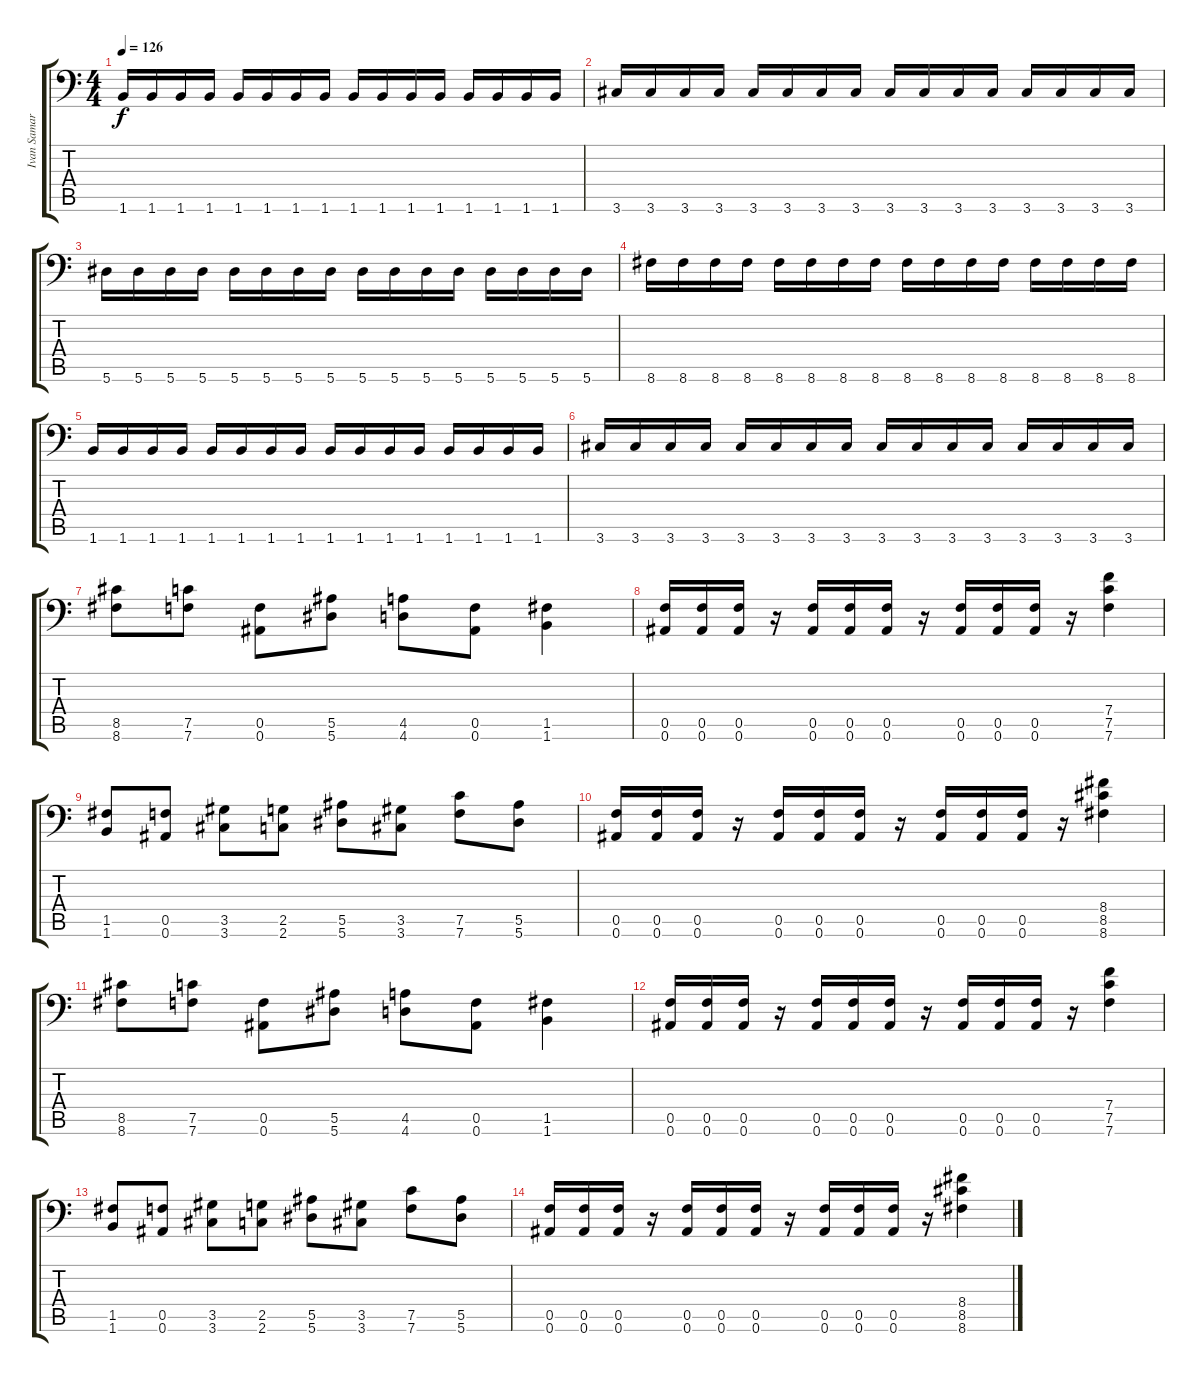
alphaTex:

\track ("Ivan Samarin" "Ivan Samar") {instrument distortionguitar}
\staff {score tabs}
\tuning (C4 G3 Eb3 Bb2 F2 Bb1) {hide}
\ts (4 4)
\tempo 126
\clef f4
\ks c
1.6.16{dy f} 1.6.16 1.6.16 1.6.16 1.6.16 1.6.16 1.6.16 1.6.16 1.6.16 1.6.16 1.6.16 1.6.16 1.6.16 1.6.16 1.6.16 1.6.16 |
3.6.16 3.6.16 3.6.16 3.6.16 3.6.16 3.6.16 3.6.16 3.6.16 3.6.16 3.6.16 3.6.16 3.6.16 3.6.16 3.6.16 3.6.16 3.6.16 |
5.6.16 5.6.16 5.6.16 5.6.16 5.6.16 5.6.16 5.6.16 5.6.16 5.6.16 5.6.16 5.6.16 5.6.16 5.6.16 5.6.16 5.6.16 5.6.16 |
8.6.16 8.6.16 8.6.16 8.6.16 8.6.16 8.6.16 8.6.16 8.6.16 8.6.16 8.6.16 8.6.16 8.6.16 8.6.16 8.6.16 8.6.16 8.6.16 |
1.6.16 1.6.16 1.6.16 1.6.16 1.6.16 1.6.16 1.6.16 1.6.16 1.6.16 1.6.16 1.6.16 1.6.16 1.6.16 1.6.16 1.6.16 1.6.16 |
3.6.16 3.6.16 3.6.16 3.6.16 3.6.16 3.6.16 3.6.16 3.6.16 3.6.16 3.6.16 3.6.16 3.6.16 3.6.16 3.6.16 3.6.16 3.6.16 |
(8.5 8.6).8 (7.5 7.6).8 (0.5 0.6).8 (5.5 5.6).8 (4.5 4.6).8 (0.5 0.6).8 (1.5 1.6).4 |
(0.5 0.6).16 (0.5 0.6).16 (0.5 0.6).16 r.16 (0.5 0.6).16 (0.5 0.6).16 (0.5 0.6).16 r.16 (0.5 0.6).16 (0.5 0.6).16 (0.5 0.6).16 r.16 (7.4 7.5 7.6).4 |
(1.5 1.6).8 (0.5 0.6).8 (3.5 3.6).8 (2.5 2.6).8 (5.5 5.6).8 (3.5 3.6).8 (7.5 7.6).8 (5.5 5.6).8 |
(0.5 0.6).16 (0.5 0.6).16 (0.5 0.6).16 r.16 (0.5 0.6).16 (0.5 0.6).16 (0.5 0.6).16 r.16 (0.5 0.6).16 (0.5 0.6).16 (0.5 0.6).16 r.16 (8.4 8.5 8.6).4 |
(8.5 8.6).8 (7.5 7.6).8 (0.5 0.6).8 (5.5 5.6).8 (4.5 4.6).8 (0.5 0.6).8 (1.5 1.6).4 |
(0.5 0.6).16 (0.5 0.6).16 (0.5 0.6).16 r.16 (0.5 0.6).16 (0.5 0.6).16 (0.5 0.6).16 r.16 (0.5 0.6).16 (0.5 0.6).16 (0.5 0.6).16 r.16 (7.4 7.5 7.6).4 |
(1.5 1.6).8 (0.5 0.6).8 (3.5 3.6).8 (2.5 2.6).8 (5.5 5.6).8 (3.5 3.6).8 (7.5 7.6).8 (5.5 5.6).8 |
(0.5 0.6).16 (0.5 0.6).16 (0.5 0.6).16 r.16 (0.5 0.6).16 (0.5 0.6).16 (0.5 0.6).16 r.16 (0.5 0.6).16 (0.5 0.6).16 (0.5 0.6).16 r.16 (8.4 8.5 8.6).4
